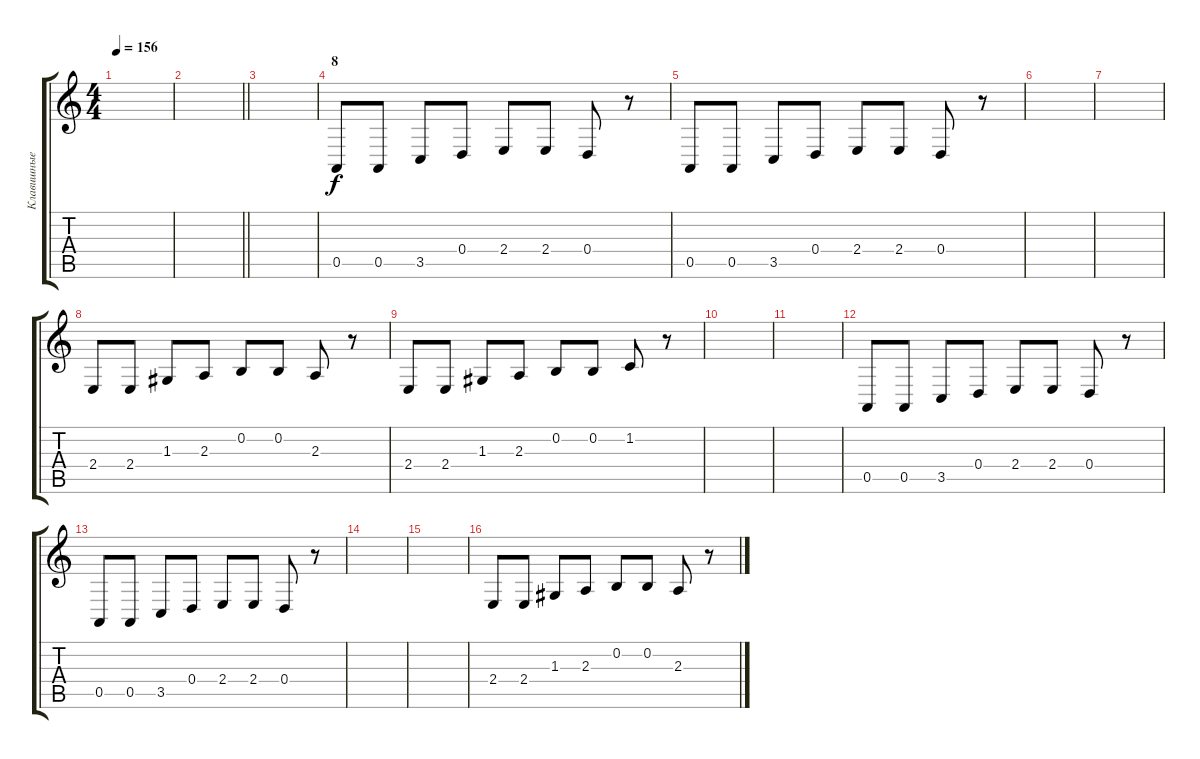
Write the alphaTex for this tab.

\track ("Клавишные" "Клавишные") {instrument marimba}
\staff {score tabs}
\tuning (E4 B3 G3 D3 A2 E2) {hide}
\ts (4 4)
\tempo 156
\clef g2
\ks c
|
\barLineRight lightlight
|
|
\section ("" "8")
0.5.8{volume 10 instrument marimba} 0.5.8 3.5.8 0.4.8 2.4.8 2.4.8 0.4.8 r.8 |
0.5.8 0.5.8 3.5.8 0.4.8 2.4.8 2.4.8 0.4.8 r.8 |
|
|
2.4.8 2.4.8 1.3.8 2.3.8 0.2.8 0.2.8 2.3.8 r.8 |
2.4.8 2.4.8 1.3.8 2.3.8 0.2.8 0.2.8 1.2.8 r.8 |
|
|
0.5.8 0.5.8 3.5.8 0.4.8 2.4.8 2.4.8 0.4.8 r.8 |
0.5.8 0.5.8 3.5.8 0.4.8 2.4.8 2.4.8 0.4.8 r.8 |
|
|
2.4.8 2.4.8 1.3.8 2.3.8 0.2.8 0.2.8 2.3.8 r.8
